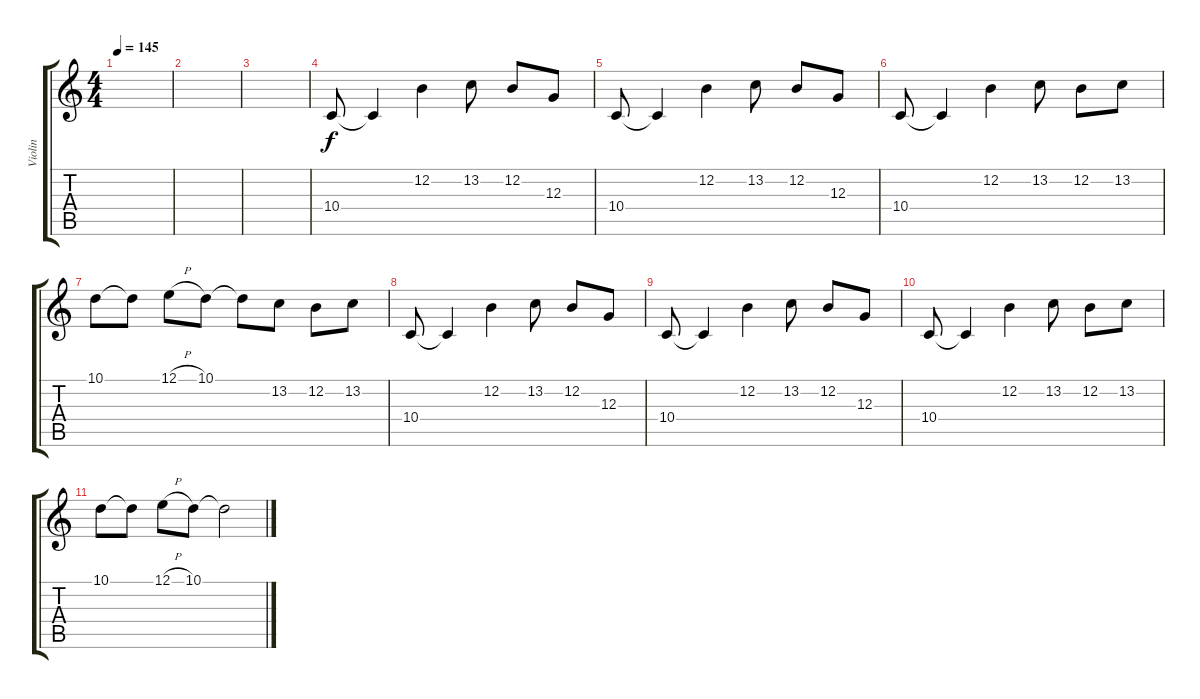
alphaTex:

\track ("Violin" "Violin") {instrument violin}
\staff {score tabs}
\tuning (E4 B3 G3 D3 A2 E2) {hide}
\ts (4 4)
\tempo 145
\clef g2
\ks c
|
|
|
10.4.8 10.4{t}.4 12.2.4 13.2.8 12.2.8 12.3.8 |
10.4.8 10.4{t}.4 12.2.4 13.2.8 12.2.8 12.3.8 |
10.4.8 10.4{t}.4 12.2.4 13.2.8 12.2.8 13.2.8 |
10.1.8 10.1{t}.8 12.1{h}.8 10.1.8 10.1{t}.8 13.2.8 12.2.8 13.2.8 |
10.4.8 10.4{t}.4 12.2.4 13.2.8 12.2.8 12.3.8 |
10.4.8 10.4{t}.4 12.2.4 13.2.8 12.2.8 12.3.8 |
10.4.8 10.4{t}.4 12.2.4 13.2.8 12.2.8 13.2.8 |
10.1.8 10.1{t}.8 12.1{h}.8 10.1.8 10.1{t}.2
